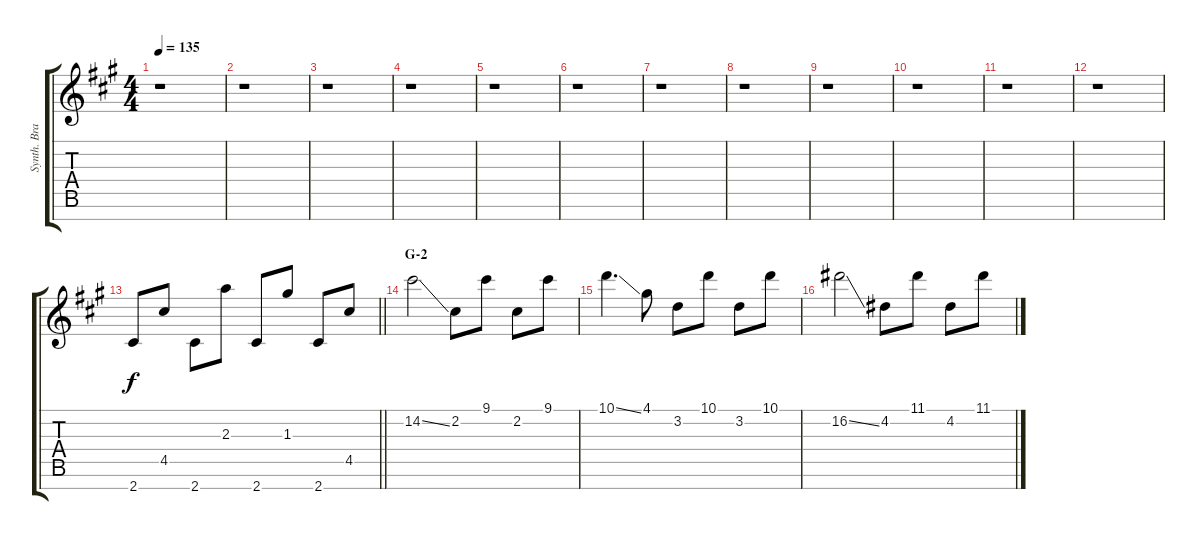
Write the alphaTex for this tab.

\track ("Synth. Brass" "Synth. Bra") {instrument synthbrass1}
\staff {score tabs}
\tuning (E5 B4 G4 D4 A3 E3 B2) {hide}
\ts (4 4)
\tempo 135
\clef g2
\ks a
r.1{dy f} |
r.1 |
r.1 |
r.1 |
r.1 |
r.1 |
r.1 |
r.1 |
r.1 |
r.1 |
r.1 |
r.1 |
\barLineRight lightlight
2.7.8{ot 8vb} 4.5.8{ot 8vb} 2.7.8{ot 8vb} 2.3.8{ot 8vb} 2.7.8{ot 8vb} 1.3.8{ot 8vb} 2.7.8{ot 8vb} 4.5.8{ot 8vb} |
\section ("" "G-2")
14.2{ss}.2 2.2.8 9.1.8 2.2.8 9.1.8 |
10.1{ss}.4{d} 4.1.8 3.2.8 10.1.8 3.2.8 10.1.8 |
16.2{ss}.2 4.2.8 11.1.8 4.2.8 11.1.8
